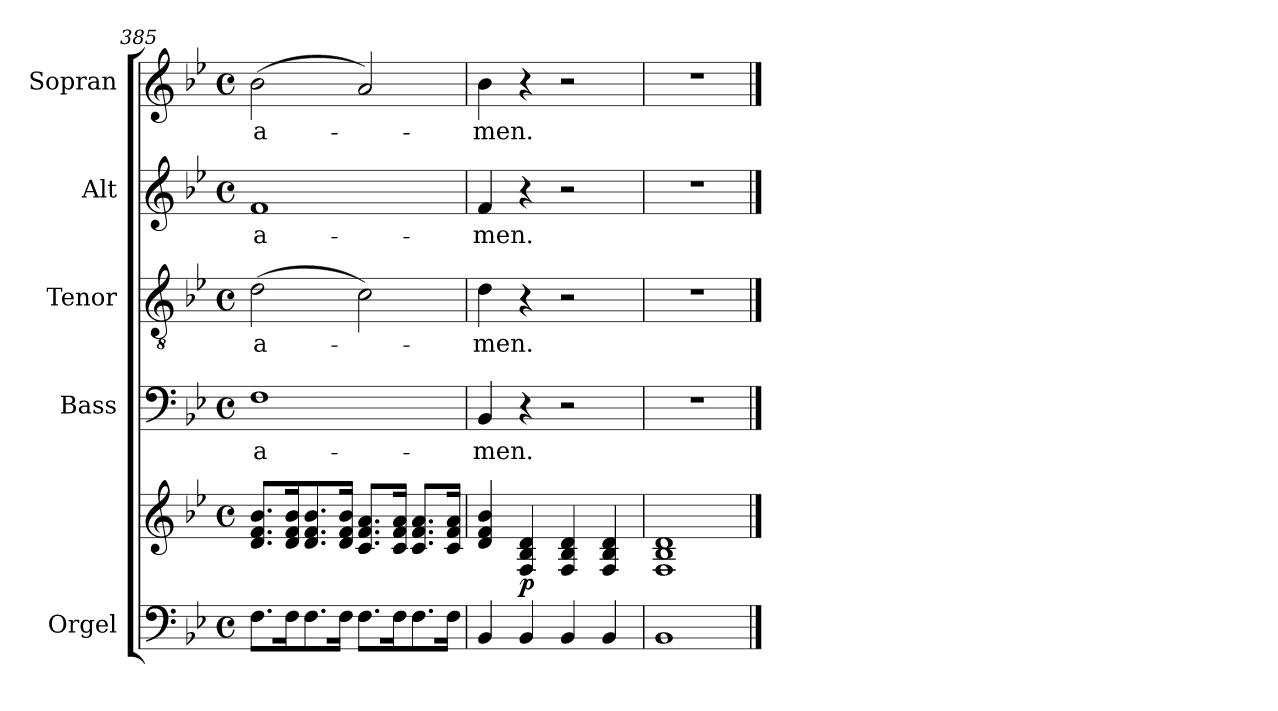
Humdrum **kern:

**kern	**kern	**dynam	**kern	**text	**kern	**text	**kern	**text	**kern	**text
*part5	*part5	*part5	*part4	*part4	*part3	*part3	*part2	*part2	*part1	*part1
*staff6	*staff5	*staff5/6	*staff4	*staff4	*staff3	*staff3	*staff2	*staff2	*staff1	*staff1
*I"Orgel	*	*	*I"Bass	*	*I"Tenor	*	*I"Alt	*	*I"Sopran	*
*I'Org.	*	*	*I'B.	*	*I'T.	*	*I'A.	*	*I'S.	*
*clefF4	*clefG2	*	*clefF4	*	*clefGv2	*	*clefG2	*	*clefG2	*
*k[b-e-]	*k[b-e-]	*	*k[b-e-]	*	*k[b-e-]	*	*k[b-e-]	*	*k[b-e-]	*
*B-:	*B-:	*	*B-:	*	*B-:	*	*B-:	*	*B-:	*
*M4/4	*M4/4	*	*M4/4	*	*M4/4	*	*M4/4	*	*M4/4	*
*met(c)	*met(c)	*	*met(c)	*	*met(c)	*	*met(c)	*	*met(c)	*
=385	=385	=385	=385	=385	=385	=385	=385	=385	=385	=385
!	!	!	!	!LO:LY:b	!	!LO:LY:b	!	!LO:LY:b	!	!LO:LY:b
8.F\L	8.d/ 8.f/ 8.b-/L	.	1F	a-	(>2d\	a-	1f	a-	(>2b-\	a-
16F\k	16d/ 16f/ 16b-/k	.	.	.	.	.	.	.	.	.
8.F\	8.d/ 8.f/ 8.b-/	.	.	.	.	.	.	.	.	.
16F\Jk	16d/ 16f/ 16b-/Jk	.	.	.	.	.	.	.	.	.
8.F\L	8.c/ 8.f/ 8.a/L	.	.	.	2c\)	.	.	.	2a/)	.
16F\k	16c/ 16f/ 16a/Jk	.	.	.	.	.	.	.	.	.
8.F\	8.c/ 8.f/ 8.a/L	.	.	.	.	.	.	.	.	.
16F\Jk	16c/ 16f/ 16a/Jk	.	.	.	.	.	.	.	.	.
=386	=386	=386	=386	=386	=386	=386	=386	=386	=386	=386
!	!	!	!	!LO:LY:b	!	!LO:LY:b	!	!LO:LY:b	!	!LO:LY:b
4BB-/	4d/ 4f/ 4b-/	.	4BB-/	-men.	4d\	-men.	4f/	-men.	4b-\	-men.
!	!	!LO:DY:b	!	!	!	!	!	!	!	!
4BB-/	4F/ 4B-/ 4d/	p	4r	.	4r	.	4r	.	4r	.
4BB-/	4F/ 4B-/ 4d/	.	2r	.	2r	.	2r	.	2r	.
4BB-/	4F/ 4B-/ 4d/	.	.	.	.	.	.	.	.	.
=387	=387	=387	=387	=387	=387	=387	=387	=387	=387	=387
1BB-	1F 1B- 1d	.	1r	.	1r	.	1r	.	1r	.
==	==	==	==	==	==	==	==	==	==	==
*-	*-	*-	*-	*-	*-	*-	*-	*-	*-	*-
